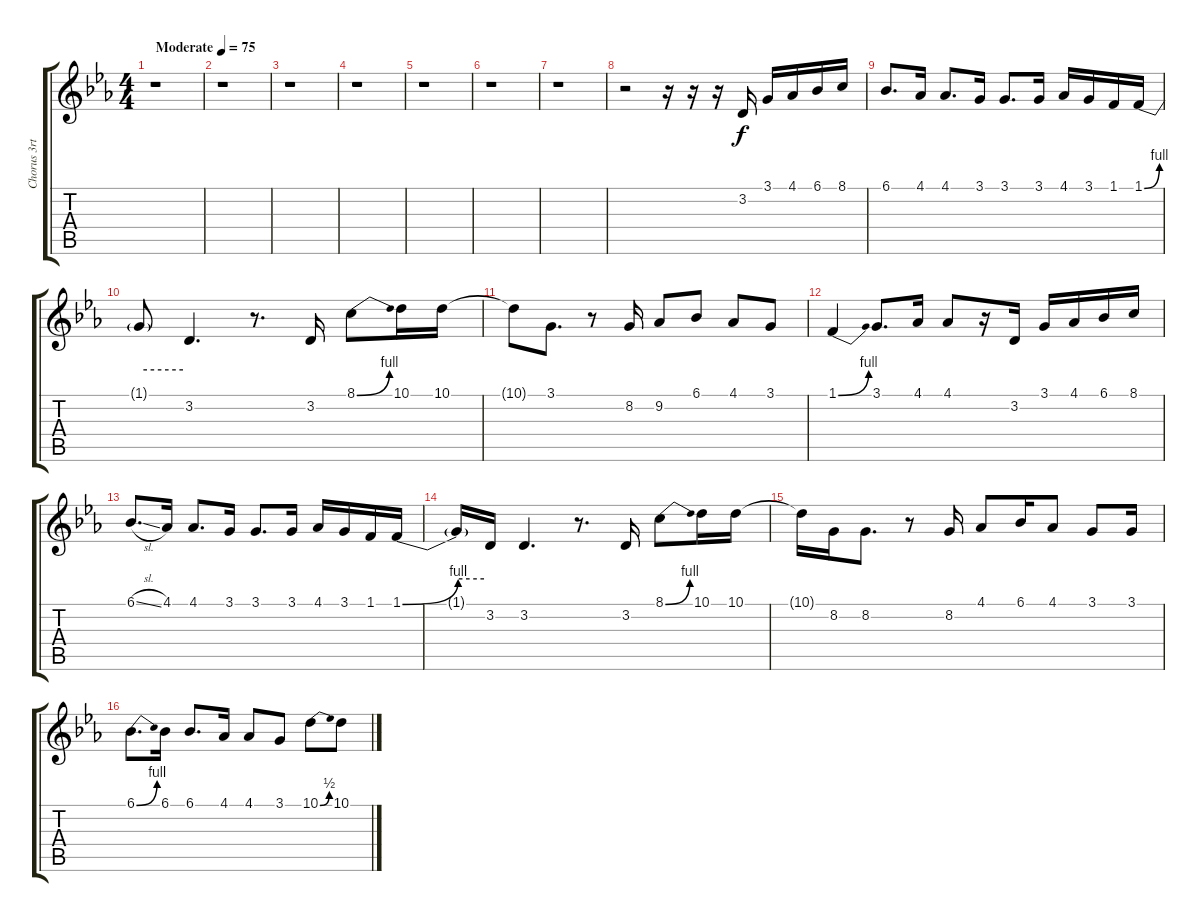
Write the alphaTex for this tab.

\track ("Chorus 3rth" "Chorus 3rt") {instrument lead1square}
\staff {score tabs}
\tuning (E4 B3 G3 D3 A2 E2) {hide}
\ts (4 4)
\tempo (75 "Moderate")
\clef g2
\ks eb
r.1{dy f instrument lead1square} |
r.1 |
r.1 |
r.1 |
r.1 |
r.1 |
r.1 |
r.2 r.16 r.16 r.16 3.2.16 3.1.16 4.1.16 6.1.16 8.1.16 |
6.1.8{d} 4.1.16 4.1.8{d} 3.1.16 3.1.8{d} 3.1.16 4.1.16 3.1.16 1.1.16 1.1{be (bend 0 0 60 4)}.16 |
1.1{be (hold 0 4 60 4) t}.8 3.2.4{d} r.8{d} 3.2.16 8.1{be (bend 0 0 60 4)}.8 10.1.16 10.1.16 |
10.1{t}.8 3.1.8{d} r.8 8.2.16 9.2.8 6.1.8 4.1.8 3.1.8 |
1.1{be (bend 0 0 60 4)}.4 3.1.8{d} 4.1.16 4.1.8 r.16 3.2.16 3.1.16 4.1.16 6.1.16 8.1.16 |
6.1{sl}.8{d} 4.1.16 4.1.8{d} 3.1.16 3.1.8{d} 3.1.16 4.1.16 3.1.16 1.1.16 1.1{be (bend 0 0 60 4)}.16 |
1.1{be (hold 0 4 60 4) t}.16 3.2.16 3.2.4{d} r.8{d} 3.2.16 8.1{be (bend 0 0 60 4)}.8 10.1.16 10.1.16 |
10.1{t}.16 8.2.16 8.2.8{d} r.8 8.2.16 4.1.8 6.1.16 4.1.8 3.1.8 3.1.16 |
6.1{be (bend 0 0 60 4)}.8{d} 6.1.16 6.1.8{d} 4.1.16 4.1.8 3.1.8 10.1{be (bend 0 0 60 2)}.8 10.1.8
